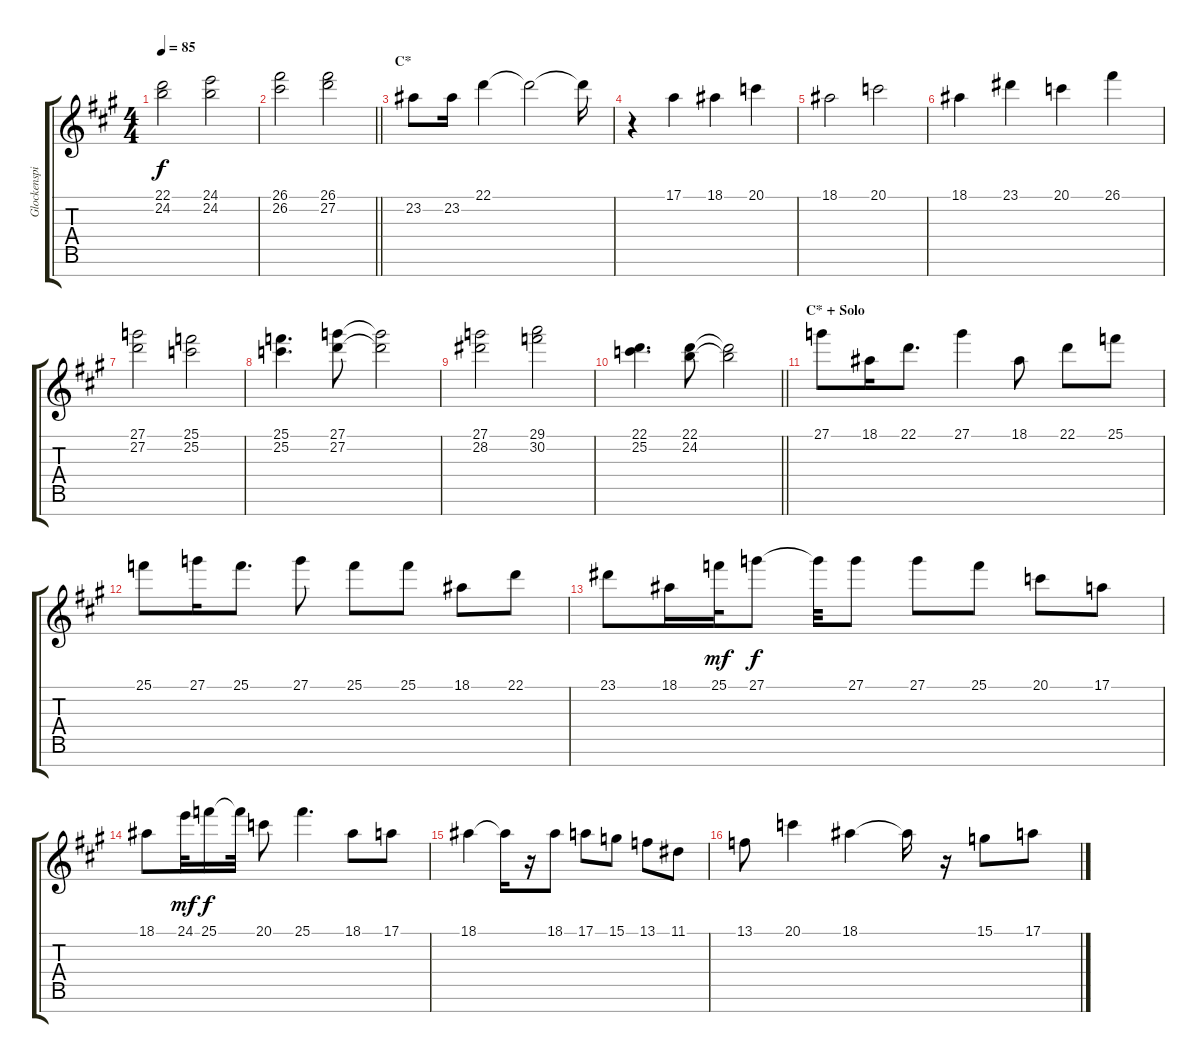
\track ("Glockenspiel " "Glockenspi") {instrument celesta}
\staff {score tabs}
\tuning (E4 B3 G3 D3 A2 E2 B1) {hide}
\ts (4 4)
\tempo 85
\clef g2
\ks a
(22.1 24.2).2{dy f} (24.1 24.2).2 |
\barLineRight lightlight
(26.1 26.2).2 (26.1 27.2).2 |
\section ("" "C*")
23.2.8 23.2.16 22.1.4 22.1{t}.2 22.1{t}.16 |
r.4 17.1.4 18.1.4 20.1.4 |
18.1.2 20.1.2 |
18.1.4 23.1.4 20.1.4 26.1.4 |
(27.1 27.2).2 (25.1 25.2).2 |
(25.1 25.2).4{d} (27.1 27.2).8 (27.1{t} 27.2{t}).2 |
(27.1 28.2).2 (29.1 30.2).2 |
\barLineRight lightlight
(22.1 25.2).4{d} (22.1 24.2).8 (22.1{t} 24.2{t}).2 |
\section ("" "C* + Solo")
27.1.8 18.1.16 22.1.8{d} 27.1.4 18.1.8 22.1.8 25.1.8 |
25.1.8 27.1.16 25.1.8{d} 27.1.8 25.1.8 25.1.8 18.1.8 22.1.8 |
23.1.8 18.1.16 25.1.32{dy mf} 27.1.8{dy f} 27.1{t}.32 27.1.8 27.1.8 25.1.8 20.1.8 17.1.8 |
18.1.8 24.1.32{dy mf} 25.1.16{dy f} 25.1{t}.32 20.1.8 25.1.4{d} 18.1.8 17.1.8 |
18.1.4 18.1{t}.16 r.16 18.1.8 17.1.8 15.1.8 13.1.8 11.1.8 |
13.1.8 20.1.4 18.1.4 18.1{t}.16 r.16 15.1.8 17.1.8
